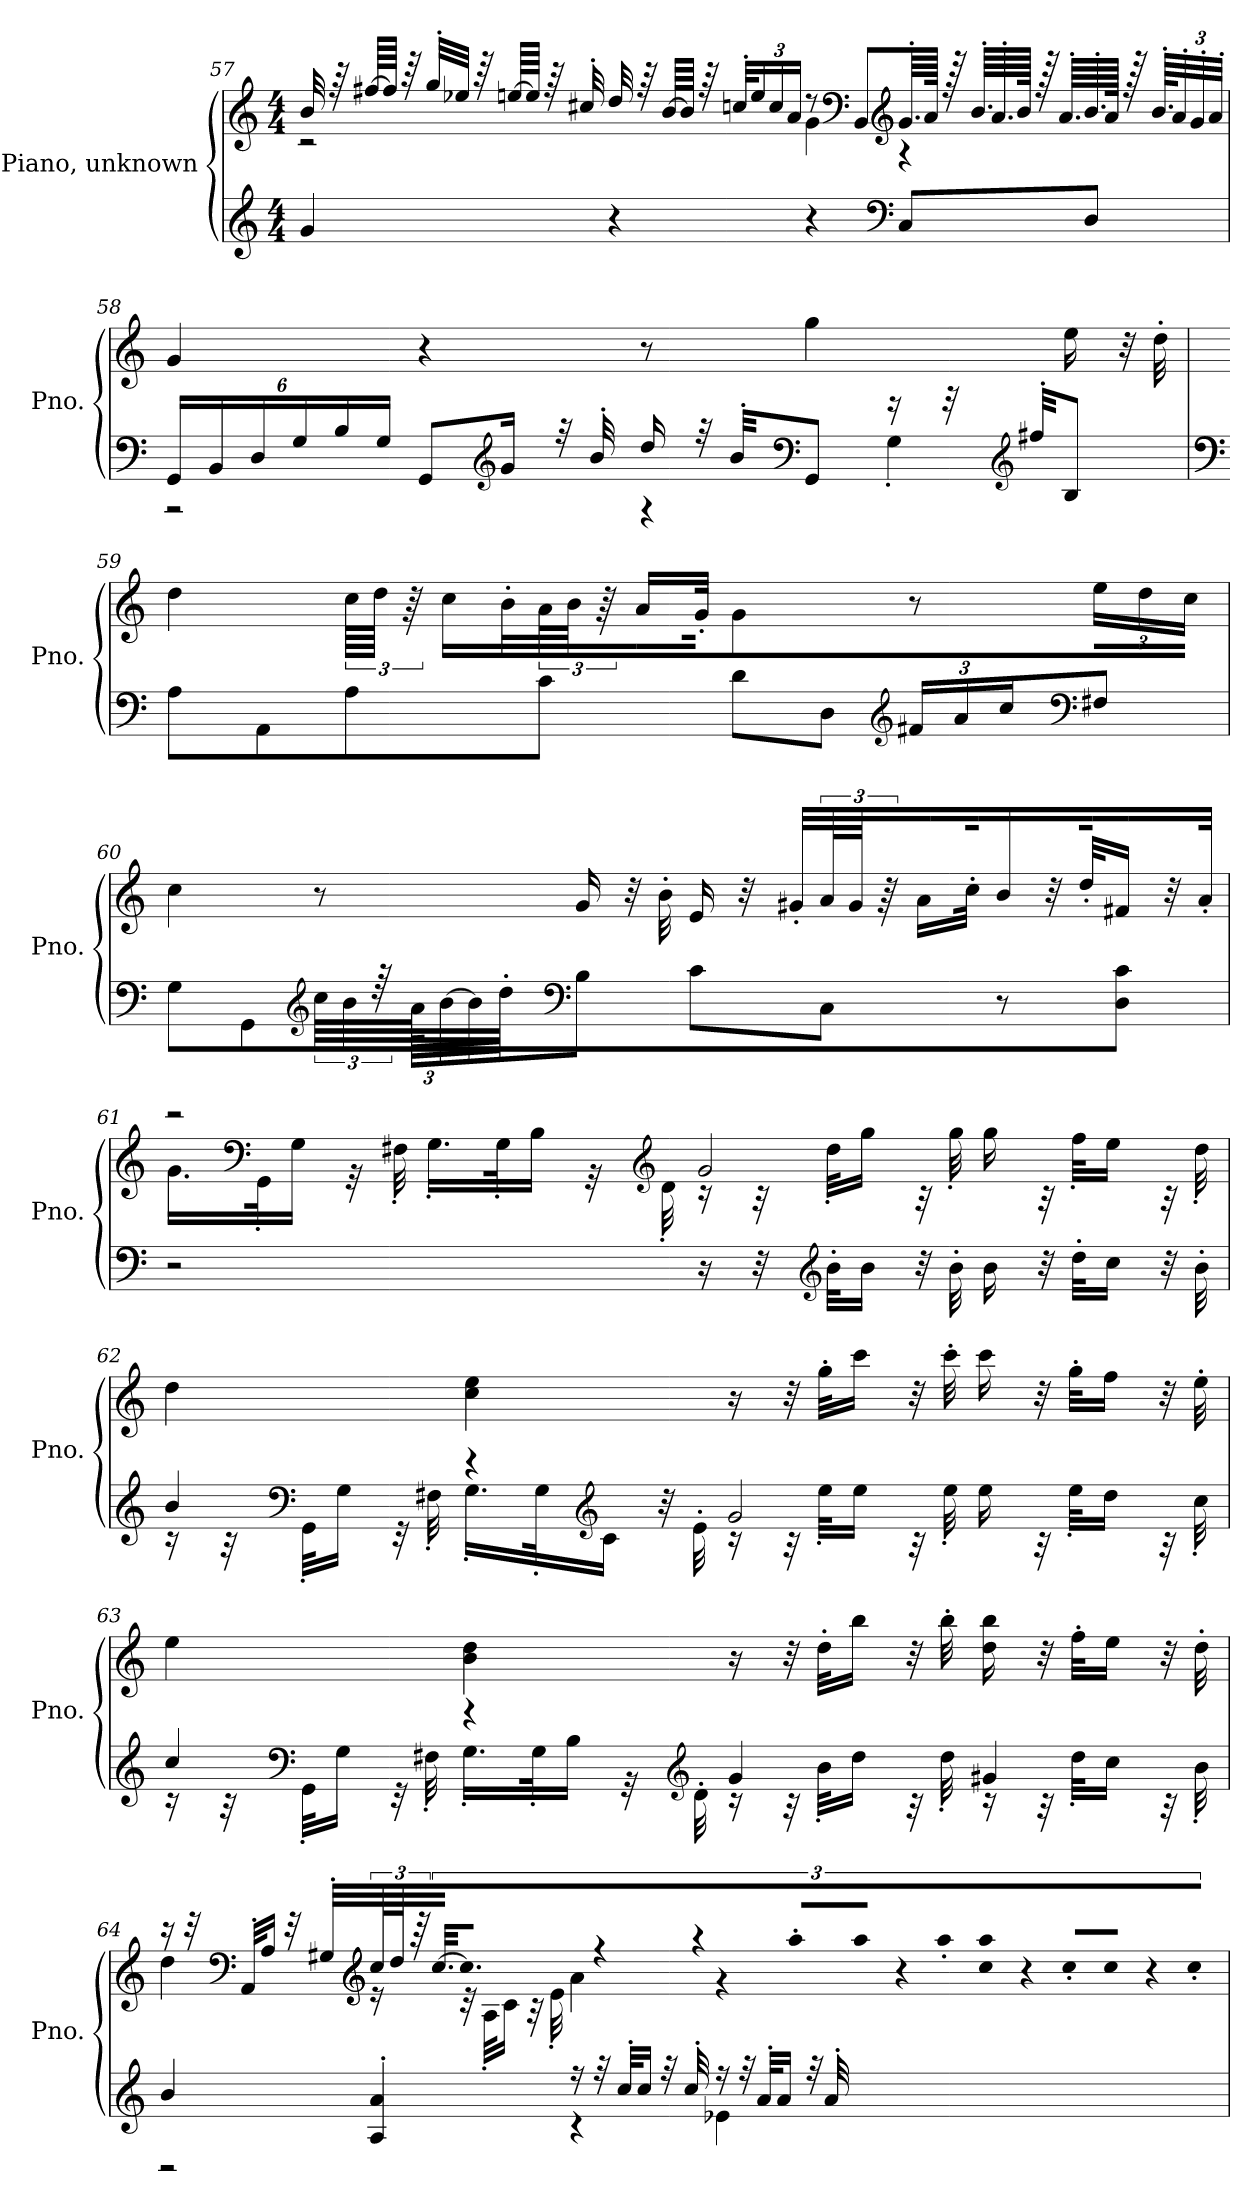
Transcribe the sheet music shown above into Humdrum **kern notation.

**kern	**kern
*part1	*part1
*staff2	*staff1
*I"Piano, unknown	*
*I'Pno.	*
!!LO:LB:g=z
*clefG2	*clefG2
*k[]	*k[]
*M4/4	*M4/4
=57	=57
*	*^
4g/	32b/	2r
.	64r	.
.	[64ff#X/LLLL	.
.	64ff#/JJJJ]	.
.	64r	.
.	32gg'/LLL	.
.	32ee-X/JJJ	.
.	64r	.
.	[64een/LLLL	.
.	64ee/JJJJ]	.
.	64r	.
.	32cc#X'/	.
4r	32dd/	.
.	64r	.
.	[64b/LLLL	.
.	64b/JJJJ]	.
.	64r	.
.	32ccn'/KLL	.
*	*Xbrackettup	*
.	24ee/	.
.	24cc/	.
.	24a/JJ	.
4r	8r	4g\
*	*clefF4	*
.	8BB/L	.
*clefF4	*clefG2	*
8C/L	64.g'/LLL	4r
.	128a/JJJJk	.
.	128r	.
.	64.b'/LLLL	.
.	64.a'/	.
.	128b/JJJJk	.
.	128r	.
.	64.a'/LLLL	.
8D/J	64.b'/	.
.	128a/JJJJk	.
.	128r	.
.	64.b'/KLLL	.
.	48a'/	.
.	48g'/	.
.	48a'/JJJ	.
*	*v	*v
!!LO:LB:g=z
=58	=58
*Xbrackettup	*
*^	*
24GG/LL	2r	4g/
24BB/	.	.
24D/	.	.
24G/	.	.
24B/	.	.
24G/JJ	.	.
8GG/L	.	4r
*clefG2	*	*
16g/Jk	.	.
32r	.	.
32b'/	.	.
16dd/	4r	8r
32r	.	.
32b'/KKL	.	.
*clefF4	*	*
8GG/J	.	4gg\
16r	4G'\	.
32r	.	.
*clefG2	*	*
32ff#X'/KKL	.	.
8B/J	.	16ee\
.	.	32r
.	.	32dd'\
*v	*v	*
!!LO:PB:g=z
=59	=59
*clefF4	*
8A\L	4dd\
8AA\	.
*	*brackettup
8A\	96cc\LLLL
.	96dd\JJJJ
.	96r
.	16cc\LL
.	32b'\L
8c\J	96a\L
.	96b\JJJJ
.	96r
.	16a/LL
.	32g'/JJk
8d\L	4g/
8D\J	.
*clefG2	*
24f#X/LL	8r
24a/	.
24cc/J	.
*clefF4	*
*	*Xbrackettup
8F#X/J	24ee\LL
.	24dd\
.	24cc\JJ
!!LO:LB:g=z
=60	=60
8G/L	4cc\
8GG/	.
*clefG2	*
*brackettup	*
96cc/LLL	8r
96b/JJJJ	.
96r	.
*Xbrackettup	*
96a\KLLL	.
[48b\	.
32b\]	.
32dd'\JJ	.
*clefF4	*
8B\J	16g/
.	32r
.	32b'\
8c\L	16e/
.	32r
.	32g#X'/LLL
*	*brackettup
8C\J	96a/L
.	96g#/JJJJ
.	96r
.	16a\LL
.	32cc'\JJk
8r	16b\
.	32r
.	32dd'/KLL
8D\ 8c\	16f#X/JJ
.	32r
.	32a'/
!!LO:LB:g=z
=61	=61
*	*^
2r	2r	16.g\LL
*	*clefF4	*
.	.	32GG'\K
.	.	16G\JJ
.	.	32r
.	.	32F#X'\
.	.	16.G'\LL
.	.	32G'\K
.	.	16B\JJ
.	.	32r
*	*clefG2	*
.	.	32d'\
16r	2g/	16r
32r	.	32r
*clefG2	*	*
32b'\KLL	.	32dd'\KLL
16b\JJ	.	16gg\JJ
32r	.	32r
32b'\	.	32gg'\
16b\	.	16gg\
32r	.	32r
32dd'\KLL	.	32ff'\KLL
16cc\JJ	.	16ee\JJ
32r	.	32r
32b'\	.	32dd'\
*	*v	*v
!!LO:LB:g=z
=62	=62
*^	*
4b/	16r	4dd\
.	32r	.
*clefF4	*	*
.	32GG'\KLL	.
.	16G\JJ	.
.	32r	.
.	32F#X'\	.
4r	16.G'\LL	4cc\ 4ee\
.	32G'\K	.
*clefG2	*	*
.	16c\JJ	.
.	32r	.
.	32e'\	.
2g/	16r	16r
.	32r	32r
.	32ee'\KLL	32gg'\KLL
.	16ee\JJ	16ccc\JJ
.	32r	32r
.	32ee'\	32ccc'\
.	16ee\	16ccc\
.	32r	32r
.	32ee'\KLL	32gg'\KLL
.	16dd\JJ	16ff\JJ
.	32r	32r
.	32cc'\	32ee'\
!!LO:LB:g=z
=63	=63	=63
4cc/	16r	4ee\
.	32r	.
*clefF4	*	*
.	32GG'\KLL	.
.	16G\JJ	.
.	32r	.
.	32F#X'\	.
4r	16.G'\LL	4b\ 4dd\
.	32G'\K	.
.	16B\JJ	.
.	32r	.
*clefG2	*	*
.	32d'\	.
4g/	16r	16r
.	32r	32r
.	32b'\KLL	32dd'\KLL
.	16dd\JJ	16bb\JJ
.	32r	32r
.	32dd'\	32bb'\
4g#X/	16r	16dd\ 16bb\
.	32r	32r
.	32dd'\KLL	32ff'\KLL
.	16cc\JJ	16ee\JJ
.	32r	32r
.	32b'\	32dd'\
!!LO:LB:g=z
=64	=64	=64
*	*	*^
4b/	2r	16r	4dd\
.	.	32r	.
*	*	*clefF4	*
.	.	32AA'/KLL	.
.	.	16A/JJ	.
.	.	32r	.
.	.	32G#X'/LLL	.
*	*	*clefG2	*
4A/' 4a/'	.	96cc/L	16r
.	.	96dd/JJJJ	.
.	.	96r	.
.	.	[48.cc/KKL	.
.	.	8.cc/J]	32r
.	.	.	32A'\KLL
.	.	.	16c\JJ
.	.	.	32r
.	.	.	32e'\
16r	4r	16r	4a\
32r	.	32r	.
32cc'/KLL	.	32aa'/KLL	.
16cc/JJ	.	16aa/JJ	.
32r	.	32r	.
32cc'/	.	32aa'/	.
16r	4e-X\	16cc/ 16aa/	4r
32r	.	32r	.
32a'/KLL	.	32cc'/KLL	.
16a/JJ	.	16cc/JJ	.
32r	.	32r	.
32a'/	.	32cc'/	.
*v	*v	*	*
*	*v	*v
=	=
*-	*-
